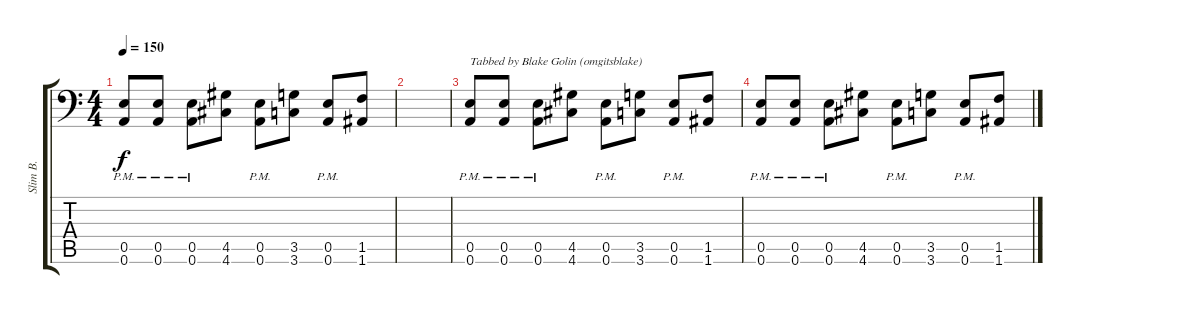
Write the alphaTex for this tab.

\track ("Slim B." "Slim B.") {instrument distortionguitar}
\staff {score tabs}
\tuning (B3 Gb3 D3 A2 E2 A1) {hide}
\ts (4 4)
\tempo 150
\clef f4
\ks c
(0.5{pm} 0.6{pm}).8{dy f volume 7} (0.5{pm} 0.6{pm}).8 (0.5{pm} 0.6{pm}).8 (4.5 4.6).8 (0.5{pm} 0.6{pm}).8 (3.5 3.6).8 (0.5{pm} 0.6{pm}).8 (1.5 1.6).8 |
|
(0.5{pm} 0.6{pm}).8{txt "Tabbed by Blake Golin (omgitsblake)"} (0.5{pm} 0.6{pm}).8 (0.5{pm} 0.6{pm}).8 (4.5 4.6).8 (0.5{pm} 0.6{pm}).8 (3.5 3.6).8 (0.5{pm} 0.6{pm}).8 (1.5 1.6).8 |
(0.5{pm} 0.6{pm}).8 (0.5{pm} 0.6{pm}).8 (0.5{pm} 0.6{pm}).8 (4.5 4.6).8 (0.5{pm} 0.6{pm}).8 (3.5 3.6).8 (0.5{pm} 0.6{pm}).8 (1.5 1.6).8
